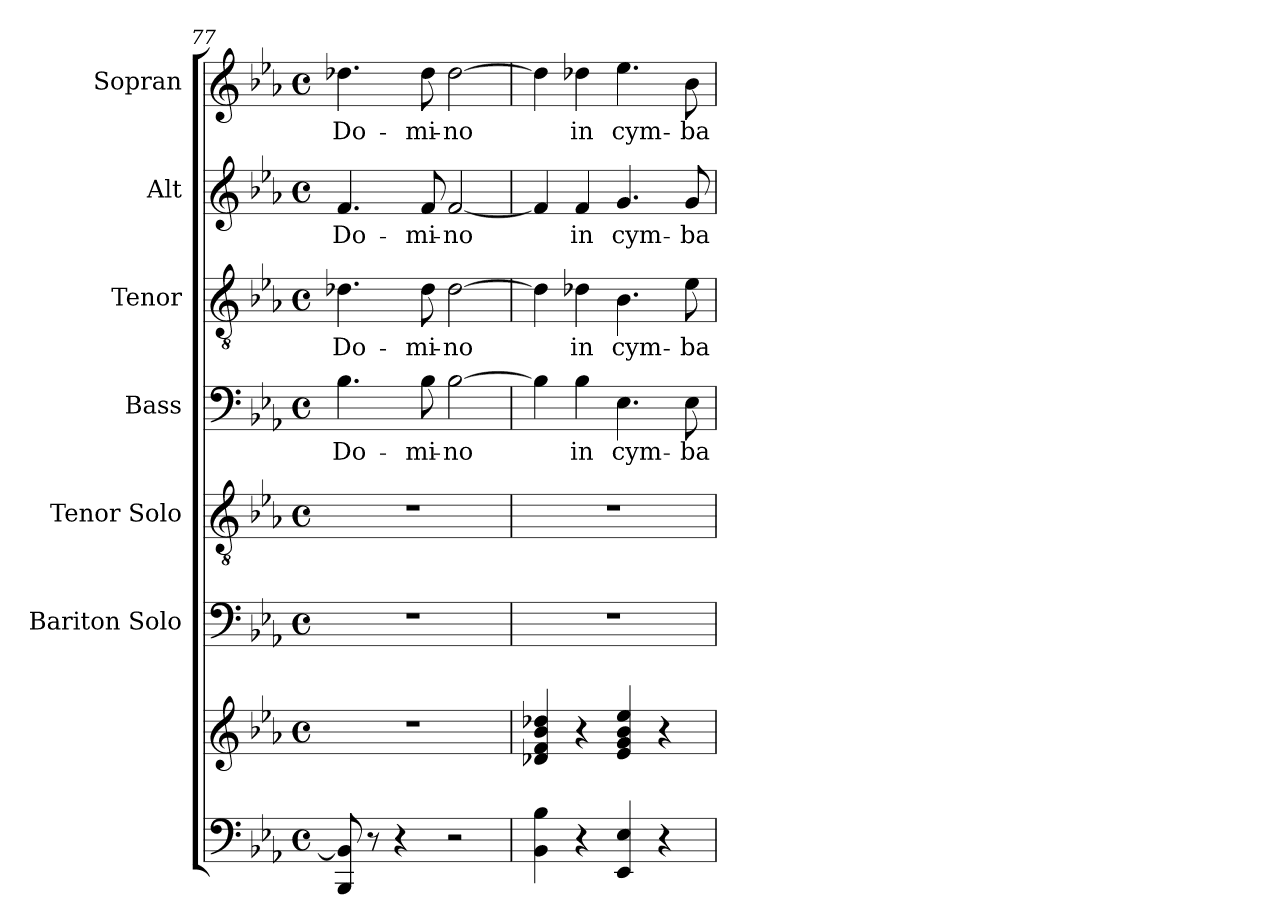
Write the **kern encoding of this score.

**kern	**kern	**kern	**kern	**kern	**text	**kern	**text	**kern	**text	**kern	**text
*part7	*part7	*part6	*part5	*part4	*part4	*part3	*part3	*part2	*part2	*part1	*part1
*staff8	*staff7	*staff6	*staff5	*staff4	*staff4	*staff3	*staff3	*staff2	*staff2	*staff1	*staff1
*	*	*I"Bariton Solo	*I"Tenor Solo	*I"Bass	*	*I"Tenor	*	*I"Alt	*	*I"Sopran	*
*	*	*	*	*I'B.	*	*I'T.	*	*I'A.	*	*I'S.	*
*clefF4	*clefG2	*clefF4	*clefGv2	*clefF4	*	*clefGv2	*	*clefG2	*	*clefG2	*
*k[b-e-a-]	*k[b-e-a-]	*k[b-e-a-]	*k[b-e-a-]	*k[b-e-a-]	*	*k[b-e-a-]	*	*k[b-e-a-]	*	*k[b-e-a-]	*
*E-:	*E-:	*E-:	*E-:	*E-:	*	*E-:	*	*E-:	*	*E-:	*
*M4/4	*M4/4	*M4/4	*M4/4	*M4/4	*	*M4/4	*	*M4/4	*	*M4/4	*
*met(c)	*met(c)	*met(c)	*met(c)	*met(c)	*	*met(c)	*	*met(c)	*	*met(c)	*
=77	=77	=77	=77	=77	=77	=77	=77	=77	=77	=77	=77
!	!	!	!	!	!LO:LY:b	!	!LO:LY:b	!	!LO:LY:b	!	!LO:LY:b
8BBB-/ 8BB-/]	1r	1r	1r	4.B-\	Do-	4.d-X\	Do-	4.f/	Do-	4.dd-X\	Do-
8r	.	.	.	.	.	.	.	.	.	.	.
4r	.	.	.	.	.	.	.	.	.	.	.
!	!	!	!	!	!LO:LY:b	!	!LO:LY:b	!	!LO:LY:b	!	!LO:LY:b
.	.	.	.	8B-\	-mi-	8d-\	-mi-	8f/	-mi-	8dd-\	-mi-
!	!	!	!	!	!LO:LY:b	!	!LO:LY:b	!	!LO:LY:b	!	!LO:LY:b
2r	.	.	.	[2B-\	-no	[2d-\	-no	[2f/	-no	[2dd-\	-no
=78	=78	=78	=78	=78	=78	=78	=78	=78	=78	=78	=78
4BB-\ 4B-\	4d-X/ 4f/ 4b-/ 4dd-X/	1r	1r	4B-\]	.	4d-\]	.	4f/]	.	4dd-\]	.
!	!	!	!	!	!LO:LY:b	!	!LO:LY:b	!	!LO:LY:b	!	!LO:LY:b
4r	4r	.	.	4B-\	in	4d-X\	in	4f/	in	4dd-X\	in
!	!	!	!	!	!LO:LY:b	!	!LO:LY:b	!	!LO:LY:b	!	!LO:LY:b
4EE-/ 4E-/	4e-/ 4g/ 4b-/ 4ee-/	.	.	4.E-\	cym-	4.B-\	cym-	4.g/	cym-	4.ee-\	cym-
4r	4r	.	.	.	.	.	.	.	.	.	.
!	!	!	!	!	!LO:LY:b	!	!LO:LY:b	!	!LO:LY:b	!	!LO:LY:b
.	.	.	.	8E-\	-ba-	8e-\	-ba-	8g/	-ba-	8b-\	-ba-
=	=	=	=	=	=	=	=	=	=	=	=
*-	*-	*-	*-	*-	*-	*-	*-	*-	*-	*-	*-
